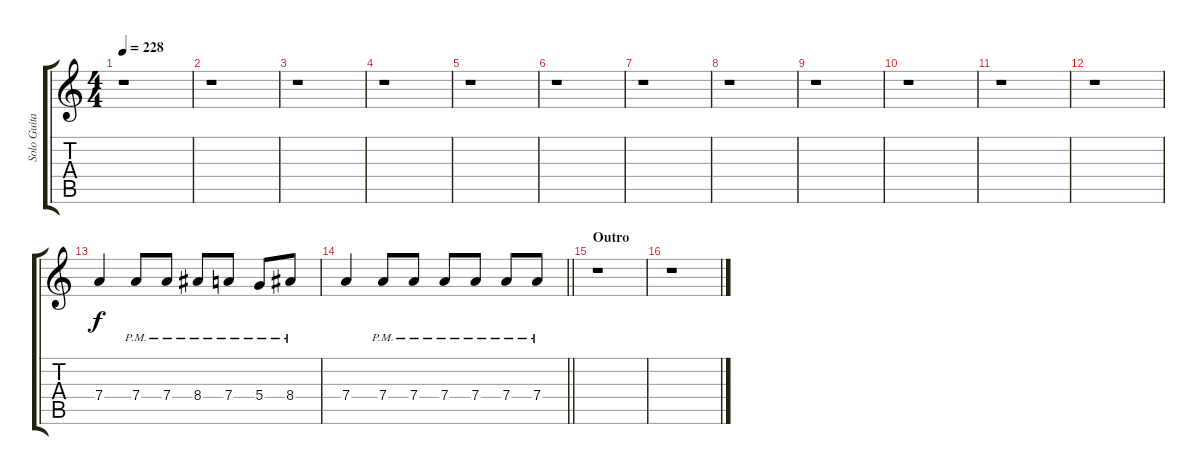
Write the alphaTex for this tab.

\track ("Solo Guitar" "Solo Guita") {instrument overdrivenguitar}
\staff {score tabs}
\tuning (E4 B3 G3 D3 A2 E2) {hide}
\ts (4 4)
\tempo 228
\clef g2
\ks c
r.1{dy f} |
r.1 |
r.1 |
r.1 |
r.1 |
r.1 |
r.1 |
r.1 |
r.1 |
r.1 |
r.1 |
r.1 |
7.4.4{volume 13 instrument overdrivenguitar} 7.4{pm}.8 7.4{pm}.8 8.4{pm}.8 7.4{pm}.8 5.4{pm}.8 8.4{pm}.8 |
\barLineRight lightlight
7.4.4 7.4{pm}.8 7.4{pm}.8 7.4{pm}.8 7.4{pm}.8 7.4{pm}.8 7.4{pm}.8 |
\section ("" "Outro")
r.1 |
r.1
